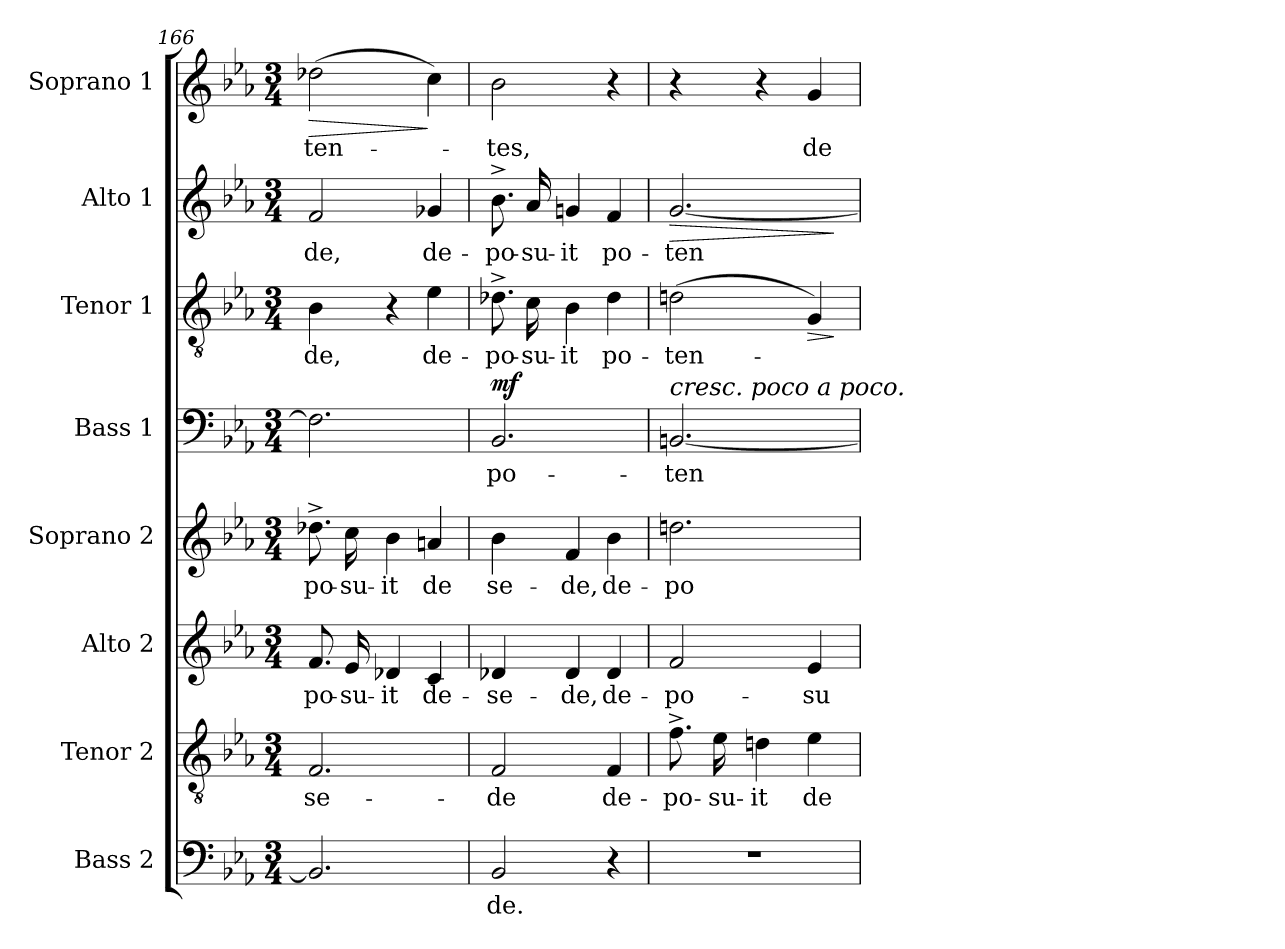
**kern	**text	**kern	**text	**kern	**text	**kern	**text	**kern	**text	**dynam	**kern	**text	**dynam	**kern	**text	**dynam	**kern	**text	**dynam
*part8	*part8	*part7	*part7	*part6	*part6	*part5	*part5	*part4	*part4	*part4	*part3	*part3	*part3	*part2	*part2	*part2	*part1	*part1	*part1
*staff8	*staff8	*staff7	*staff7	*staff6	*staff6	*staff5	*staff5	*staff4	*staff4	*staff4	*staff3	*staff3	*staff3	*staff2	*staff2	*staff2	*staff1	*staff1	*staff1
*I"Bass 2	*	*I"Tenor 2	*	*I"Alto 2	*	*I"Soprano 2	*	*I"Bass 1	*	*	*I"Tenor 1	*	*	*I"Alto 1	*	*	*I"Soprano 1	*	*
*I'B 2.	*	*I'T 2.	*	*I'A 2.	*	*I'S 2.	*	*I'B 1.	*	*	*I'T 1.	*	*	*I'A 1.	*	*	*I'S 1.	*	*
*clefF4	*	*clefGv2	*	*clefG2	*	*clefG2	*	*clefF4	*	*	*clefGv2	*	*	*clefG2	*	*	*clefG2	*	*
*	*	*ITrd7c12	*	*	*	*	*	*	*	*	*ITrd7c12	*	*	*	*	*	*	*	*
*k[b-e-a-]	*	*k[b-e-a-]	*	*k[b-e-a-]	*	*k[b-e-a-]	*	*k[b-e-a-]	*	*	*k[b-e-a-]	*	*	*k[b-e-a-]	*	*	*k[b-e-a-]	*	*
*E-:	*	*E-:	*	*E-:	*	*E-:	*	*E-:	*	*	*E-:	*	*	*E-:	*	*	*E-:	*	*
*M3/4	*	*M3/4	*	*M3/4	*	*M3/4	*	*M3/4	*	*	*M3/4	*	*	*M3/4	*	*	*M3/4	*	*
=166	=166	=166	=166	=166	=166	=166	=166	=166	=166	=166	=166	=166	=166	=166	=166	=166	=166	=166	=166
!	!	!	!LO:LY:b:color=#000000	!	!	!	!	!	!	!	!	!	!	!	!	!	!	!	!
!	!	!	!	!	!LO:LY:b:color=#000000	!	!	!	!	!	!	!	!	!	!	!	!	!	!
!	!	!	!	!	!	!	!LO:LY:b:color=#000000	!	!	!	!	!	!	!	!	!	!	!	!
!	!	!	!	!	!	!	!	!	!	!	!	!LO:LY:b:color=#000000	!	!	!	!	!	!	!
!	!	!	!	!	!	!	!	!	!	!	!	!	!	!	!LO:LY:b:color=#000000	!	!	!	!
!	!	!	!	!	!	!	!	!	!	!	!	!	!	!	!	!	!	!LO:LY:b:color=#000000	!LO:HP:b
2.BB-i/]	.	2.FFi/	se-	8.fi/	-po-	8.dd-X^i\	po-	2.Fi\]	.	.	4BB-i\	-de,	.	2fi/	-de,	.	(2dd-Xi\	-ten-	>
!	!	!	!	!	!LO:LY:b:color=#000000	!	!	!	!	!	!	!	!	!	!	!	!	!	!
!	!	!	!	!	!	!	!LO:LY:b:color=#000000	!	!	!	!	!	!	!	!	!	!	!	!
.	.	.	.	16e-i/	-su-	16cci\	-su-	.	.	.	.	.	.	.	.	.	.	.	.
!	!	!	!	!	!LO:LY:b:color=#000000	!	!	!	!	!	!	!	!	!	!	!	!	!	!
!	!	!	!	!	!	!	!LO:LY:b:color=#000000	!	!	!	!	!	!	!	!	!	!	!	!
.	.	.	.	4d-Xi/	-it	4b-i\	-it	.	.	.	4r	.	.	.	.	.	.	.	.
!	!	!	!	!	!LO:LY:b:color=#000000	!	!	!	!	!	!	!	!	!	!	!	!	!	!
!	!	!	!	!	!	!	!LO:LY:b:color=#000000	!	!	!	!	!	!	!	!	!	!	!	!
!	!	!	!	!	!	!	!	!	!	!	!	!LO:LY:b:color=#000000	!	!	!	!	!	!	!
!	!	!	!	!	!	!	!	!	!	!	!	!	!	!	!LO:LY:b:color=#000000	!	!	!	!
.	.	.	.	4ci/	de-	4ani/	de	.	.	.	4E-i\	de-	.	4g-Xi/	de-	.	4cci\)	.	]
!!LO:PB:g=z
=167	=167	=167	=167	=167	=167	=167	=167	=167	=167	=167	=167	=167	=167	=167	=167	=167	=167	=167	=167
!	!LO:LY:b:color=#000000	!	!	!	!	!	!	!	!	!	!	!	!	!	!	!	!	!	!
!	!	!	!LO:LY:b:color=#000000	!	!	!	!	!	!	!	!	!	!	!	!	!	!	!	!
!	!	!	!	!	!LO:LY:b:color=#000000	!	!	!	!	!	!	!	!	!	!	!	!	!	!
!	!	!	!	!	!	!	!LO:LY:b:color=#000000	!	!	!	!	!	!	!	!	!	!	!	!
!	!	!	!	!	!	!	!	!	!LO:LY:b:color=#000000	!	!	!	!	!	!	!	!	!	!
!	!	!	!	!	!	!	!	!	!	!	!	!LO:LY:b:color=#000000	!	!	!	!	!	!	!
!	!	!	!	!	!	!	!	!	!	!	!	!	!	!	!LO:LY:b:color=#000000	!	!	!	!
!	!	!	!	!	!	!	!	!	!	!	!	!	!	!	!	!	!	!LO:LY:b:color=#000000	!
2BB-i/	-de.	2FFi/	-de	4d-Xi/	-se-	4b-i\	se-	2.BB-i/	po-	mf	8.D-X^i\	po-	.	8.b-^i\	-po-	.	2b-i\	-tes,	.
!	!	!	!	!	!	!	!	!	!	!	!	!LO:LY:b:color=#000000	!	!	!	!	!	!	!
!	!	!	!	!	!	!	!	!	!	!	!	!	!	!	!LO:LY:b:color=#000000	!	!	!	!
.	.	.	.	.	.	.	.	.	.	.	16Ci\	-su-	.	16a-i/	-su-	.	.	.	.
!	!	!	!	!	!LO:LY:b:color=#000000	!	!	!	!	!	!	!	!	!	!	!	!	!	!
!	!	!	!	!	!	!	!LO:LY:b:color=#000000	!	!	!	!	!	!	!	!	!	!	!	!
!	!	!	!	!	!	!	!	!	!	!	!	!LO:LY:b:color=#000000	!	!	!	!	!	!	!
!	!	!	!	!	!	!	!	!	!	!	!	!	!	!	!LO:LY:b:color=#000000	!	!	!	!
.	.	.	.	4d-i/	-de,	4fi/	-de,	.	.	.	4BB-i\	-it	.	4gni/	-it	.	.	.	.
!	!	!	!LO:LY:b:color=#000000	!	!	!	!	!	!	!	!	!	!	!	!	!	!	!	!
!	!	!	!	!	!LO:LY:b:color=#000000	!	!	!	!	!	!	!	!	!	!	!	!	!	!
!	!	!	!	!	!	!	!LO:LY:b:color=#000000	!	!	!	!	!	!	!	!	!	!	!	!
!	!	!	!	!	!	!	!	!	!	!	!	!LO:LY:b:color=#000000	!	!	!	!	!	!	!
!	!	!	!	!	!	!	!	!	!	!	!	!	!	!	!LO:LY:b:color=#000000	!	!	!	!
4r	.	4FFi/	de-	4d-i/	de-	4b-i\	de-	.	.	.	4D-i\	po-	.	4fi/	po-	.	4r	.	.
=168	=168	=168	=168	=168	=168	=168	=168	=168	=168	=168	=168	=168	=168	=168	=168	=168	=168	=168	=168
!LO:N:vis=1	!	!	!	!	!	!	!	!	!	!	!	!	!	!	!	!	!	!	!
!	!	!	!LO:LY:b:color=#000000	!	!	!	!	!	!	!	!	!	!	!	!	!	!	!	!
!	!	!	!	!	!LO:LY:b:color=#000000	!	!	!	!	!	!	!	!	!	!	!	!	!	!
!	!	!	!	!	!	!	!LO:LY:b:color=#000000	!	!	!	!	!	!	!	!	!	!	!	!
!	!	!	!	!	!	!	!	!	!LO:LY:b:color=#000000	!	!	!	!	!	!	!	!	!	!
!	!	!	!	!	!	!	!	!	!	!	!	!LO:LY:b:color=#000000	!	!	!	!	!	!	!
!	!	!	!	!	!	!	!	!LO:TX:a:i:t=cresc. poco a poco.	!	!	!	!	!	!	!	!	!	!	!
!	!	!	!	!	!	!	!	!	!	!	!	!	!	!	!LO:LY:b:color=#000000	!LO:HP:b	!	!	!
2.r	.	8.F^i\	-po-	2fi/	-po-	2.ddni\	-po-	[2.BBni/	-ten-	.	(2Dni\	-ten-	.	[2.gi/	-ten-	>	4r	.	.
!	!	!	!LO:LY:b:color=#000000	!	!	!	!	!	!	!	!	!	!	!	!	!	!	!	!
.	.	16E-i\	-su-	.	.	.	.	.	.	.	.	.	.	.	.	.	.	.	.
!	!	!	!LO:LY:b:color=#000000	!	!	!	!	!	!	!	!	!	!	!	!	!	!	!	!
.	.	4Dni\	-it	.	.	.	.	.	.	.	.	.	.	.	.	.	4r	.	.
!	!	!	!LO:LY:b:color=#000000	!	!	!	!	!	!	!	!	!	!	!	!	!	!	!	!
!	!	!	!	!	!LO:LY:b:color=#000000	!	!	!	!	!	!	!	!LO:HP:b	!	!	!	!	!	!
!	!	!	!	!	!	!	!	!	!	!	!	!	!	!	!	!	!	!LO:LY:b:color=#000000	!
.	.	4E-i\	de	4e-i/	-su-	.	.	.	.	.	4GGi/)	.	>	.	.	.	4gi/	de-	.
.	.	.	.	.	.	.	.	.	.	.	.	.	]	.	.	]	.	.	.
=	=	=	=	=	=	=	=	=	=	=	=	=	=	=	=	=	=	=	=
*-	*-	*-	*-	*-	*-	*-	*-	*-	*-	*-	*-	*-	*-	*-	*-	*-	*-	*-	*-
